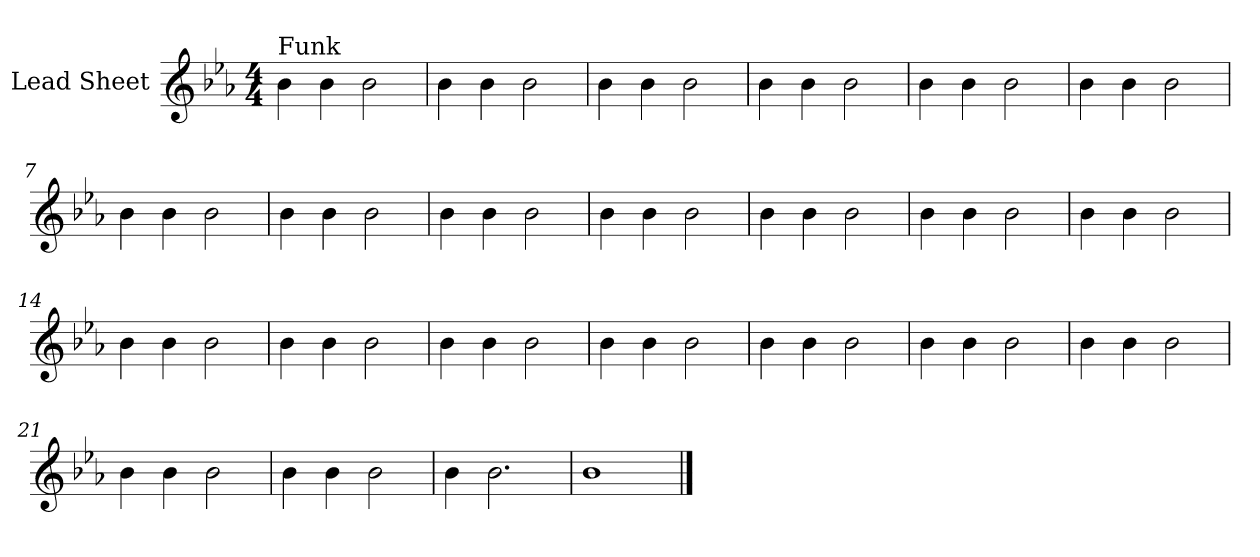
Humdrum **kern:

**kern
*part1
*staff1
*I"Lead Sheet
*clefG2
*k[b-e-a-]
*E-:
*M4/4
=1
!LO:TX:a:t=Funk
4b-\
4b-\
2b-\
=2
4b-\
4b-\
2b-\
=3
4b-\
4b-\
2b-\
=4
4b-\
4b-\
2b-\
!!LO:LB:g=z
=5
4b-\
4b-\
2b-\
=6
4b-\
4b-\
2b-\
=7
4b-\
4b-\
2b-\
=8
4b-\
4b-\
2b-\
!!LO:LB:g=z
=9
4b-\
4b-\
2b-\
=10
4b-\
4b-\
2b-\
=11
4b-\
4b-\
2b-\
=12
4b-\
4b-\
2b-\
!!LO:LB:g=z
=13
4b-\
4b-\
2b-\
=14
4b-\
4b-\
2b-\
=15
4b-\
4b-\
2b-\
=16
4b-\
4b-\
2b-\
!!LO:LB:g=z
=17
4b-\
4b-\
2b-\
=18
4b-\
4b-\
2b-\
=19
4b-\
4b-\
2b-\
=20
4b-\
4b-\
2b-\
!!LO:LB:g=z
=21
4b-\
4b-\
2b-\
=22
4b-\
4b-\
2b-\
=23
4b-\
2.b-\
=24
1b-
==
*-
